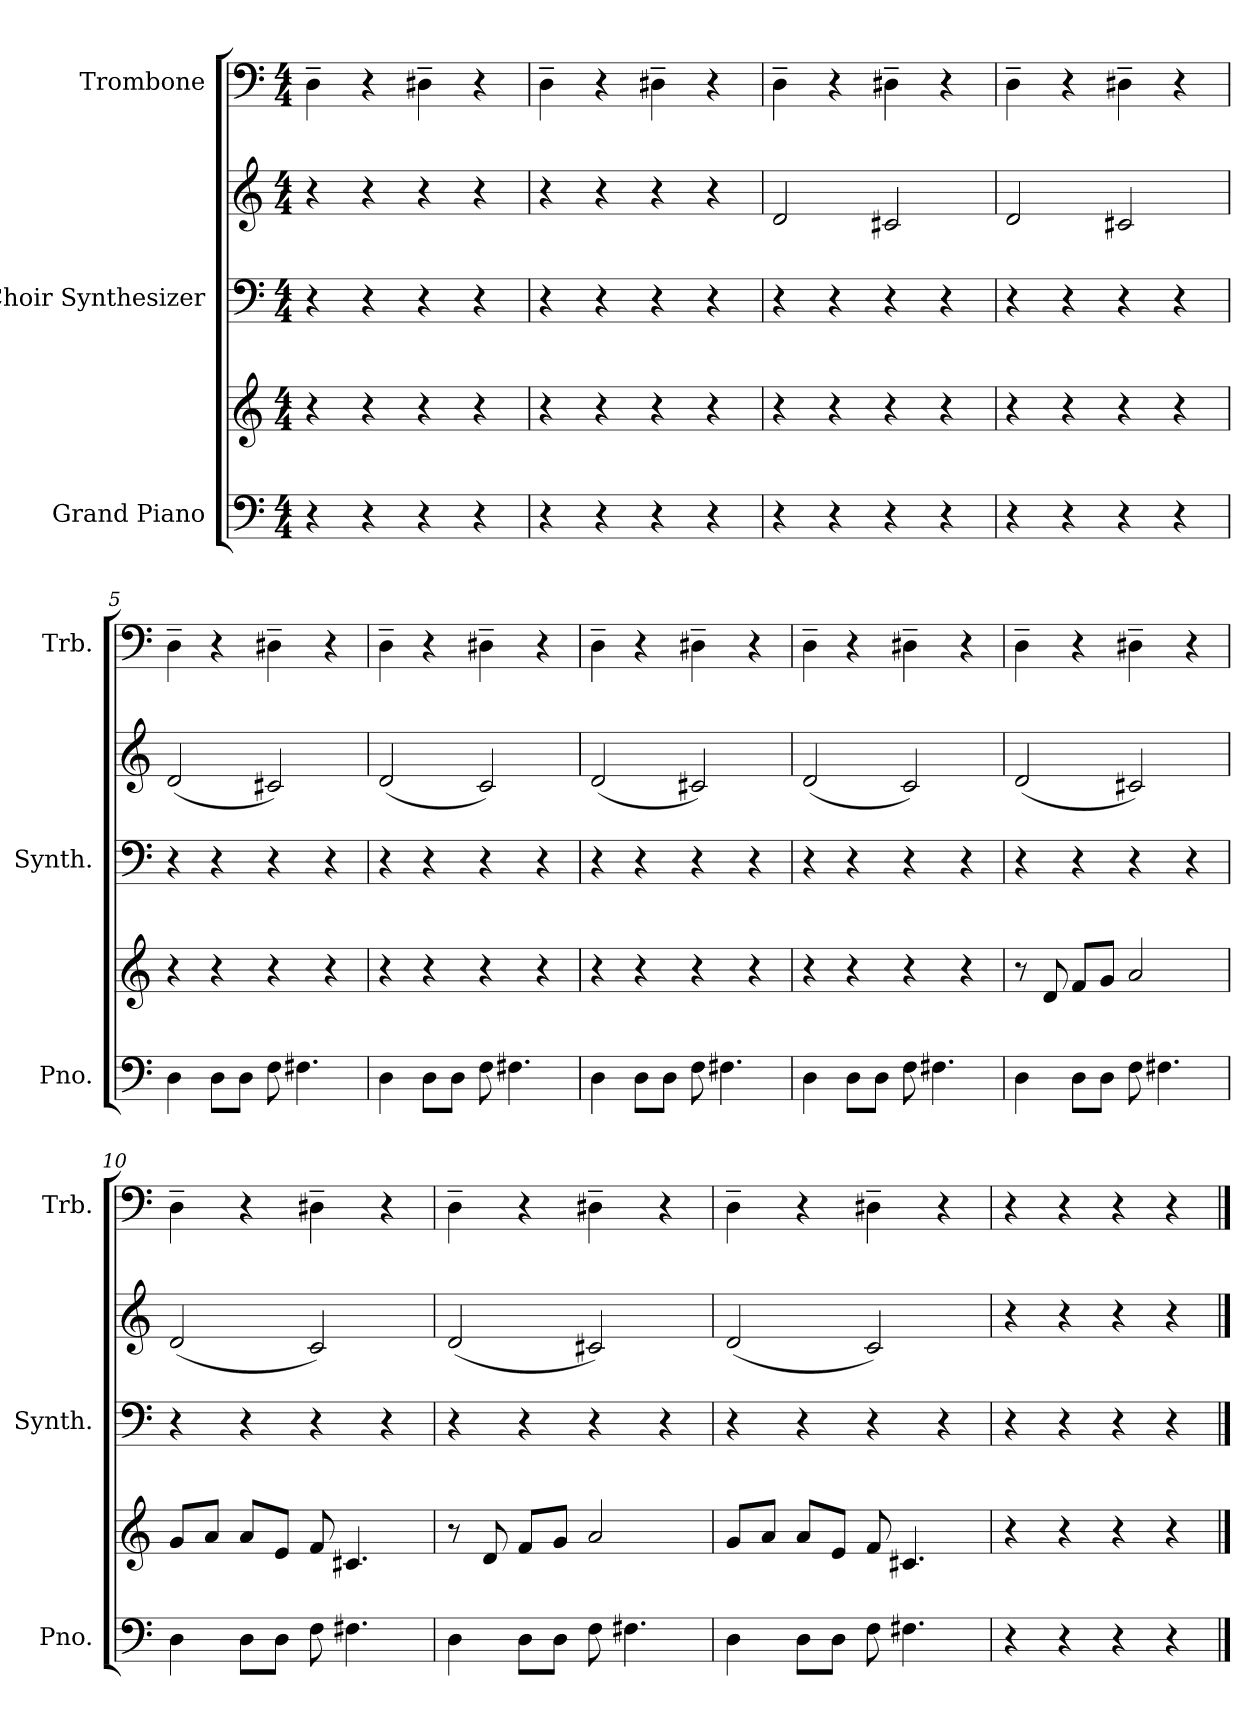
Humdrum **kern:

**kern	**kern	**kern	**kern	**kern
*part3	*part3	*part2	*part2	*part1
*staff5	*staff4	*staff3	*staff2	*staff1
*I"Grand Piano	*	*I"Choir Synthesizer	*	*I"Trombone
*I'Pno.	*	*I'Synth.	*	*I'Trb.
*stria5	*stria5	*stria5	*stria5	*stria5
*clefF4	*clefG2	*clefF4	*clefG2	*clefF4
*k[]	*k[]	*k[]	*k[]	*k[]
*M4/4	*M4/4	*M4/4	*M4/4	*M4/4
*MM80	*MM80	*MM80	*MM80	*MM80
=1	=1	=1	=1	=1
4r	4r	4r	4r	4D~
4r	4r	4r	4r	4r
4r	4r	4r	4r	4D#X~
4r	4r	4r	4r	4r
=2	=2	=2	=2	=2
4r	4r	4r	4r	4D~
4r	4r	4r	4r	4r
4r	4r	4r	4r	4D#X~
4r	4r	4r	4r	4r
=3	=3	=3	=3	=3
4r	4r	4r	2d	4D~
4r	4r	4r	.	4r
4r	4r	4r	2c#X	4D#X~
4r	4r	4r	.	4r
=4	=4	=4	=4	=4
4r	4r	4r	2d	4D~
4r	4r	4r	.	4r
4r	4r	4r	2c#X	4D#X~
4r	4r	4r	.	4r
=5	=5	=5	=5	=5
4D	4r	4r	(2d	4D~
8DL	4r	4r	.	4r
8DJ	.	.	.	.
8F	4r	4r	2c#X)	4D#X~
4.F#X	.	.	.	.
.	4r	4r	.	4r
=6	=6	=6	=6	=6
4D	4r	4r	(2d	4D~
8DL	4r	4r	.	4r
8DJ	.	.	.	.
8F	4r	4r	2c)	4D#X~
4.F#X	.	.	.	.
.	4r	4r	.	4r
=7	=7	=7	=7	=7
4D	4r	4r	(2d	4D~
8DL	4r	4r	.	4r
8DJ	.	.	.	.
8F	4r	4r	2c#X)	4D#X~
4.F#X	.	.	.	.
.	4r	4r	.	4r
=8	=8	=8	=8	=8
4D	4r	4r	(2d	4D~
8DL	4r	4r	.	4r
8DJ	.	.	.	.
8F	4r	4r	2c)	4D#X~
4.F#X	.	.	.	.
.	4r	4r	.	4r
=9	=9	=9	=9	=9
4D	8r	4r	(2d	4D~
.	8d	.	.	.
8DL	8fL	4r	.	4r
8DJ	8gJ	.	.	.
8F	2a	4r	2c#X)	4D#X~
4.F#X	.	.	.	.
.	.	4r	.	4r
=10	=10	=10	=10	=10
4D	8gL	4r	(2d	4D~
.	8aJ	.	.	.
8DL	8aL	4r	.	4r
8DJ	8eJ	.	.	.
8F	8f	4r	2c)	4D#X~
4.F#X	4.c#X	.	.	.
.	.	4r	.	4r
=11	=11	=11	=11	=11
4D	8r	4r	(2d	4D~
.	8d	.	.	.
8DL	8fL	4r	.	4r
8DJ	8gJ	.	.	.
8F	2a	4r	2c#X)	4D#X~
4.F#X	.	.	.	.
.	.	4r	.	4r
=12	=12	=12	=12	=12
4D	8gL	4r	(2d	4D~
.	8aJ	.	.	.
8DL	8aL	4r	.	4r
8DJ	8eJ	.	.	.
8F	8f	4r	2c)	4D#X~
4.F#X	4.c#X	.	.	.
.	.	4r	.	4r
=13	=13	=13	=13	=13
4r	4r	4r	4r	4r
4r	4r	4r	4r	4r
4r	4r	4r	4r	4r
4r	4r	4r	4r	4r
==	==	==	==	==
*-	*-	*-	*-	*-
